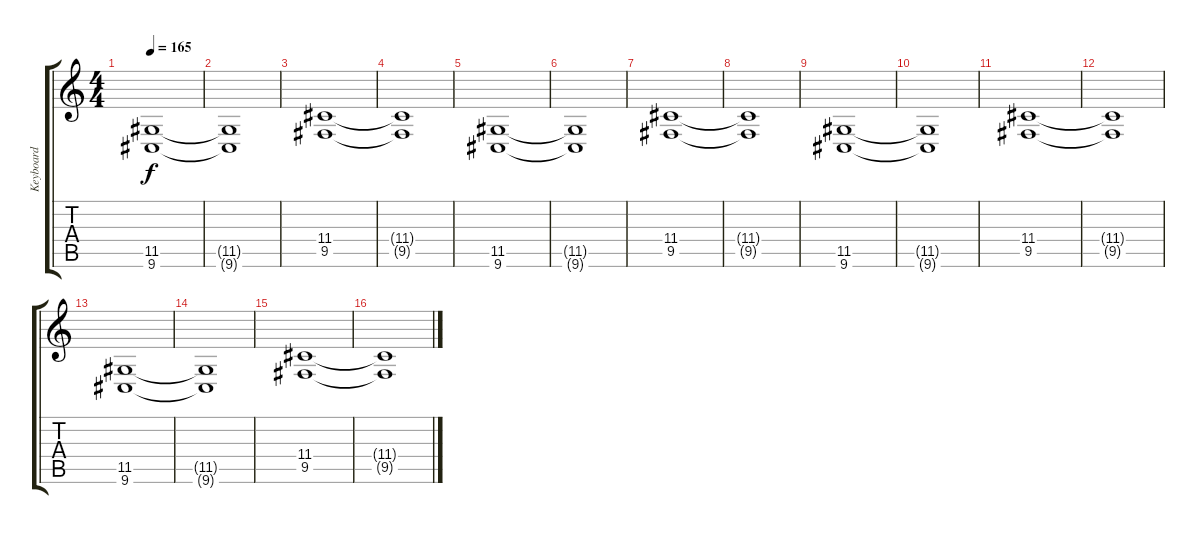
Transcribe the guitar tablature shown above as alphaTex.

\track ("Keyboard" "Keyboard") {instrument acousticgrandpiano}
\staff {score tabs}
\tuning (E4 B3 G3 D3 A2 E2) {hide}
\ts (4 4)
\tempo 165
\clef g2
\ks c
(11.5 9.6).1{dy f} |
(11.5{t} 9.6{t}).1 |
(11.4 9.5).1 |
(11.4{t} 9.5{t}).1 |
(11.5 9.6).1 |
(11.5{t} 9.6{t}).1 |
(11.4 9.5).1{volume 9} |
(11.4{t} 9.5{t}).1 |
(11.5 9.6).1 |
(11.5{t} 9.6{t}).1 |
(11.4 9.5).1{volume 7} |
(11.4{t} 9.5{t}).1 |
(11.5 9.6).1 |
(11.5{t} 9.6{t}).1 |
(11.4 9.5).1{volume 4} |
(11.4{t} 9.5{t}).1
